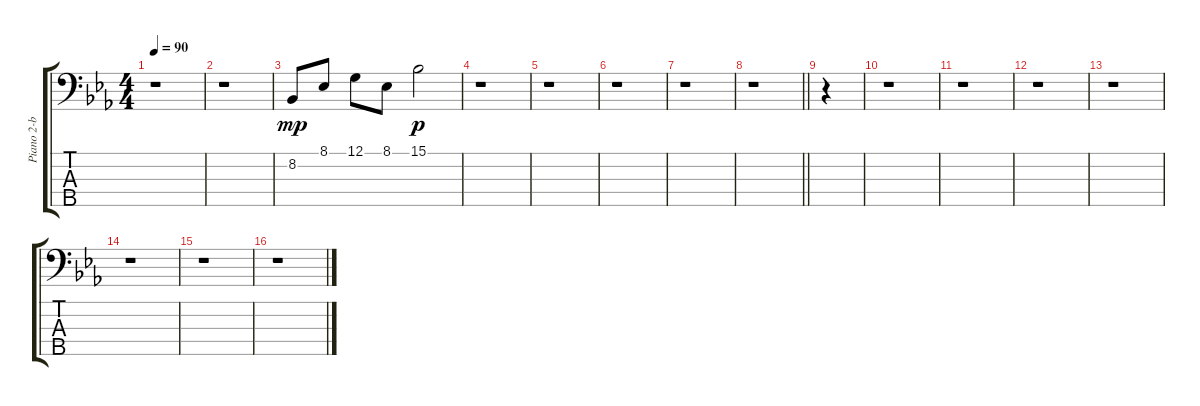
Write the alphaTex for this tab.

\track ("Piano 2-b" "Piano 2-b") {instrument brightacousticpiano}
\staff {score tabs}
\tuning (G2 D2 A1 E1 B0) {hide}
\ts (4 4)
\tempo 90
\clef f4
\ks eb
r.1{dy mp instrument brightacousticpiano} |
r.1 |
8.2.8 8.1.8 12.1.8 8.1.8 15.1.2{dy p} |
r.1 |
r.1 |
r.1 |
r.1 |
\barLineRight lightlight
r.1 |
r.4 |
r.1 |
r.1 |
r.1 |
r.1 |
r.1 |
r.1 |
r.1
